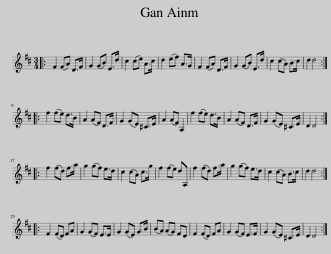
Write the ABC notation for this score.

X:1
L:1/8
M:3/4
I:linebreak $
K:D
V:1 treble
V:1
|: F2 (FA) D>F | G2 (GB) E>d | c2 (ce) A>c | d2 (ef) A>G | F2 (FA) D>F | %5
 G2 (GB) E>d | c2 (cA) B>c | d2 d4 ::$ f2 (fe) d>B | A2 (AF) D>F | %10
 G2 (GE) ^C>E | A2 (AF) A,2 | f2 (fe) d>B | A2 (AF) D>F | G2 (GE) ^C>E | %15
 D2 D4 ::$ f2 (fd) f>a | g2 (gf) e>d | c2 (cA) c>g | f2 (fe) dA, | %20
 f2 (fd) f>a | g2 (gf) e>d | c2 (cA) B>c | d2 d4 ::$ F2 (FD) FA | %25
 G2 (GF) E>E | G2 (GE) G>B | (BA) (AG) FD | F2 (FD) FA | G2 (GF) E>F | %30
 G2 (GE) ^C>E | D2 D4 :| %32
